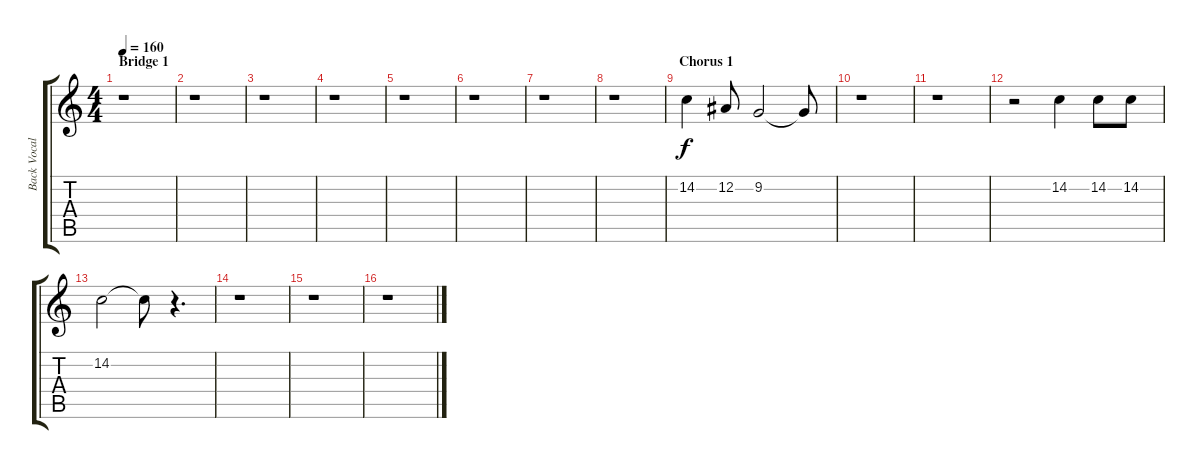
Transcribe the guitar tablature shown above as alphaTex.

\track ("Back Vocal" "Back Vocal") {instrument viola}
\staff {score tabs}
\tuning (Eb4 Bb3 Gb3 Db3 Ab2 Eb2) {hide}
\ts (4 4)
\section ("" "Bridge 1")
\tempo 160
\clef g2
\ks c
r.1{dy f} |
r.1 |
r.1 |
r.1 |
r.1 |
r.1 |
r.1 |
r.1 |
\section ("" "Chorus 1")
14.2.4 12.2.8 9.2.2 9.2{t}.8 |
r.1 |
r.1 |
r.2 14.2.4 14.2.8 14.2.8 |
14.2.2 14.2{t}.8 r.4{d} |
r.1 |
r.1 |
r.1
